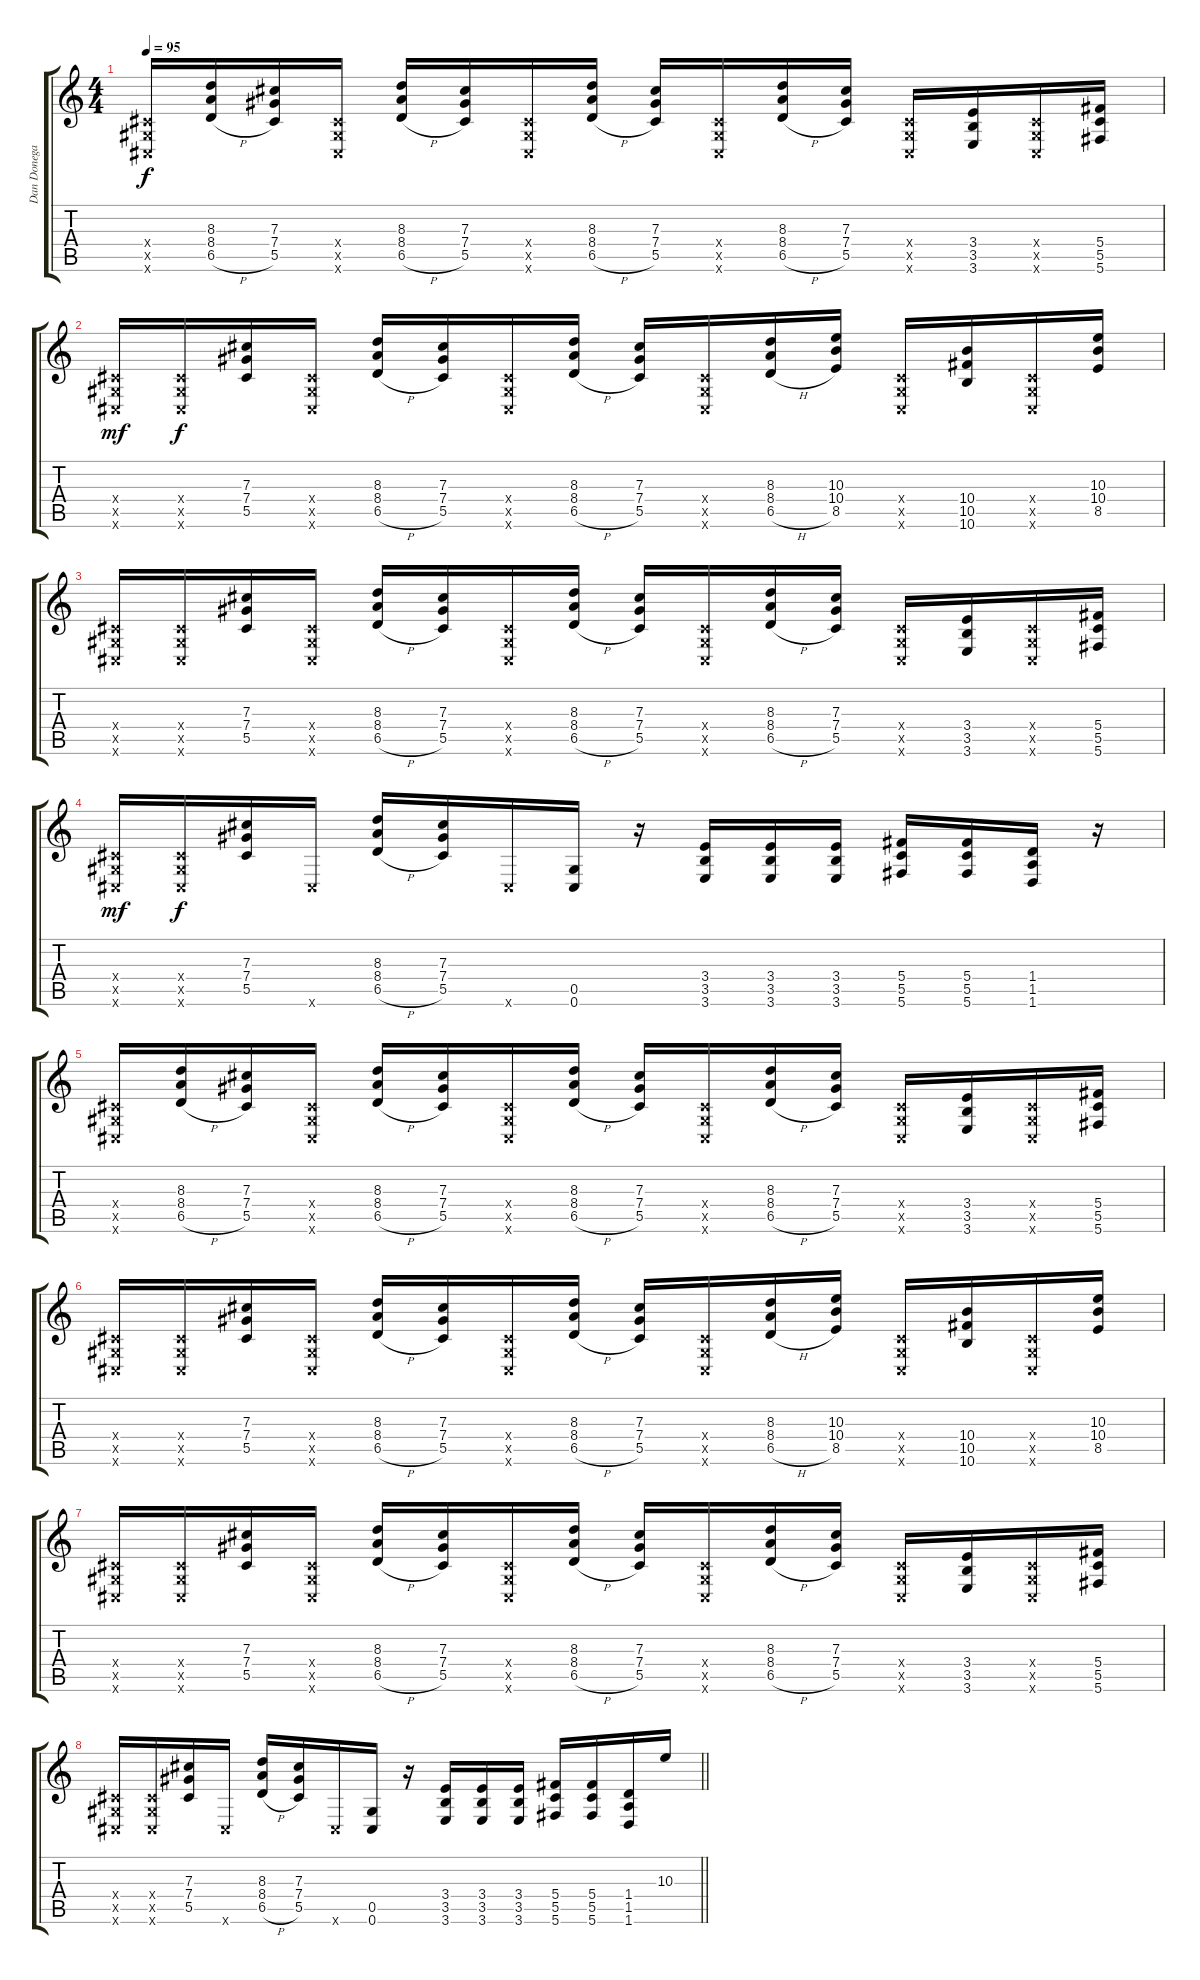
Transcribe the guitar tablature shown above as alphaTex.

\track ("Dan Donegan" "Dan Donega") {instrument distortionguitar}
\staff {score tabs}
\tuning (Eb4 Bb3 Gb3 Db3 Ab2 Db2) {hide}
\ts (4 4)
\tempo 95
\clef g2
\ks c
(0.4{x} 0.5{x} 0.6{x}).16{dy f} (8.3 8.4 6.5{h}).16 (7.3 7.4 5.5).16 (0.4{x} 0.5{x} 0.6{x}).16 (8.3 8.4 6.5{h}).16 (7.3 7.4 5.5).16 (0.4{x} 0.5{x} 0.6{x}).16 (8.3 8.4 6.5{h}).16 (7.3 7.4 5.5).16 (0.4{x} 0.5{x} 0.6{x}).16 (8.3 8.4 6.5{h}).16 (7.3 7.4 5.5).16 (0.4{x} 0.5{x} 0.6{x}).16 (3.4 3.5 3.6).16 (0.4{x} 0.5{x} 0.6{x}).16 (5.4 5.5 5.6).16 |
(0.4{x} 0.5{x} 0.6{x}).16{dy mf} (0.4{x} 0.5{x} 0.6{x}).16{dy f} (7.3 7.4 5.5).16 (0.4{x} 0.5{x} 0.6{x}).16 (8.3 8.4 6.5{h}).16 (7.3 7.4 5.5).16 (0.4{x} 0.5{x} 0.6{x}).16 (8.3 8.4 6.5{h}).16 (7.3 7.4 5.5).16 (0.4{x} 0.5{x} 0.6{x}).16 (8.3 8.4 6.5{h}).16 (10.3 10.4 8.5).16 (0.4{x} 0.5{x} 0.6{x}).16 (10.4 10.5 10.6).16 (0.4{x} 0.5{x} 0.6{x}).16 (10.3 10.4 8.5).16 |
(0.4{x} 0.5{x} 0.6{x}).16 (0.4{x} 0.5{x} 0.6{x}).16 (7.3 7.4 5.5).16 (0.4{x} 0.5{x} 0.6{x}).16 (8.3 8.4 6.5{h}).16 (7.3 7.4 5.5).16 (0.4{x} 0.5{x} 0.6{x}).16 (8.3 8.4 6.5{h}).16 (7.3 7.4 5.5).16 (0.4{x} 0.5{x} 0.6{x}).16 (8.3 8.4 6.5{h}).16 (7.3 7.4 5.5).16 (0.4{x} 0.5{x} 0.6{x}).16 (3.4 3.5 3.6).16 (0.4{x} 0.5{x} 0.6{x}).16 (5.4 5.5 5.6).16 |
(0.4{x} 0.5{x} 0.6{x}).16{dy mf} (0.4{x} 0.5{x} 0.6{x}).16{dy f} (7.3 7.4 5.5).16 0.6{x}.16 (8.3 8.4 6.5{h}).16 (7.3 7.4 5.5).16 0.6{x}.16 (0.5 0.6).16 r.16 (3.4 3.5 3.6).16 (3.4 3.5 3.6).16 (3.4 3.5 3.6).16 (5.4 5.5 5.6).16 (5.4 5.5 5.6).16 (1.4 1.5 1.6).16 r.16 |
(0.4{x} 0.5{x} 0.6{x}).16 (8.3 8.4 6.5{h}).16 (7.3 7.4 5.5).16 (0.4{x} 0.5{x} 0.6{x}).16 (8.3 8.4 6.5{h}).16 (7.3 7.4 5.5).16 (0.4{x} 0.5{x} 0.6{x}).16 (8.3 8.4 6.5{h}).16 (7.3 7.4 5.5).16 (0.4{x} 0.5{x} 0.6{x}).16 (8.3 8.4 6.5{h}).16 (7.3 7.4 5.5).16 (0.4{x} 0.5{x} 0.6{x}).16 (3.4 3.5 3.6).16 (0.4{x} 0.5{x} 0.6{x}).16 (5.4 5.5 5.6).16 |
(0.4{x} 0.5{x} 0.6{x}).16 (0.4{x} 0.5{x} 0.6{x}).16 (7.3 7.4 5.5).16 (0.4{x} 0.5{x} 0.6{x}).16 (8.3 8.4 6.5{h}).16 (7.3 7.4 5.5).16 (0.4{x} 0.5{x} 0.6{x}).16 (8.3 8.4 6.5{h}).16 (7.3 7.4 5.5).16 (0.4{x} 0.5{x} 0.6{x}).16 (8.3 8.4 6.5{h}).16 (10.3 10.4 8.5).16 (0.4{x} 0.5{x} 0.6{x}).16 (10.4 10.5 10.6).16 (0.4{x} 0.5{x} 0.6{x}).16 (10.3 10.4 8.5).16 |
(0.4{x} 0.5{x} 0.6{x}).16 (0.4{x} 0.5{x} 0.6{x}).16 (7.3 7.4 5.5).16 (0.4{x} 0.5{x} 0.6{x}).16 (8.3 8.4 6.5{h}).16 (7.3 7.4 5.5).16 (0.4{x} 0.5{x} 0.6{x}).16 (8.3 8.4 6.5{h}).16 (7.3 7.4 5.5).16 (0.4{x} 0.5{x} 0.6{x}).16 (8.3 8.4 6.5{h}).16 (7.3 7.4 5.5).16 (0.4{x} 0.5{x} 0.6{x}).16 (3.4 3.5 3.6).16 (0.4{x} 0.5{x} 0.6{x}).16 (5.4 5.5 5.6).16 |
\barLineRight lightlight
(0.4{x} 0.5{x} 0.6{x}).16 (0.4{x} 0.5{x} 0.6{x}).16 (7.3 7.4 5.5).16 0.6{x}.16 (8.3 8.4 6.5{h}).16 (7.3 7.4 5.5).16 0.6{x}.16 (0.5 0.6).16 r.16 (3.4 3.5 3.6).16 (3.4 3.5 3.6).16 (3.4 3.5 3.6).16 (5.4 5.5 5.6).16 (5.4 5.5 5.6).16 (1.4 1.5 1.6).16 10.3.16
